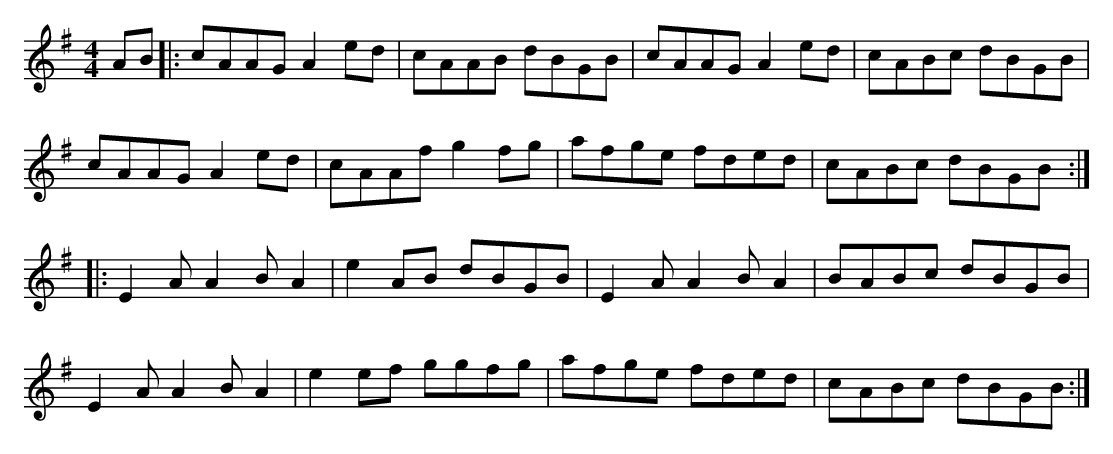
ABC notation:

X:1
M:4/4
K:Ador
AB|:cAAG A2ed|cAAB dBGB|cAAG A2ed|cABc dBGB|
cAAG A2ed|cAAf g2fg|afge fded|cABc dBGB:|
|:E2AA2BA2|e2AB dBGB|E2AA2BA2|BABc dBGB|
E2AA2BA2|e2ef ggfg|afge fded|cABc dBGB:|
